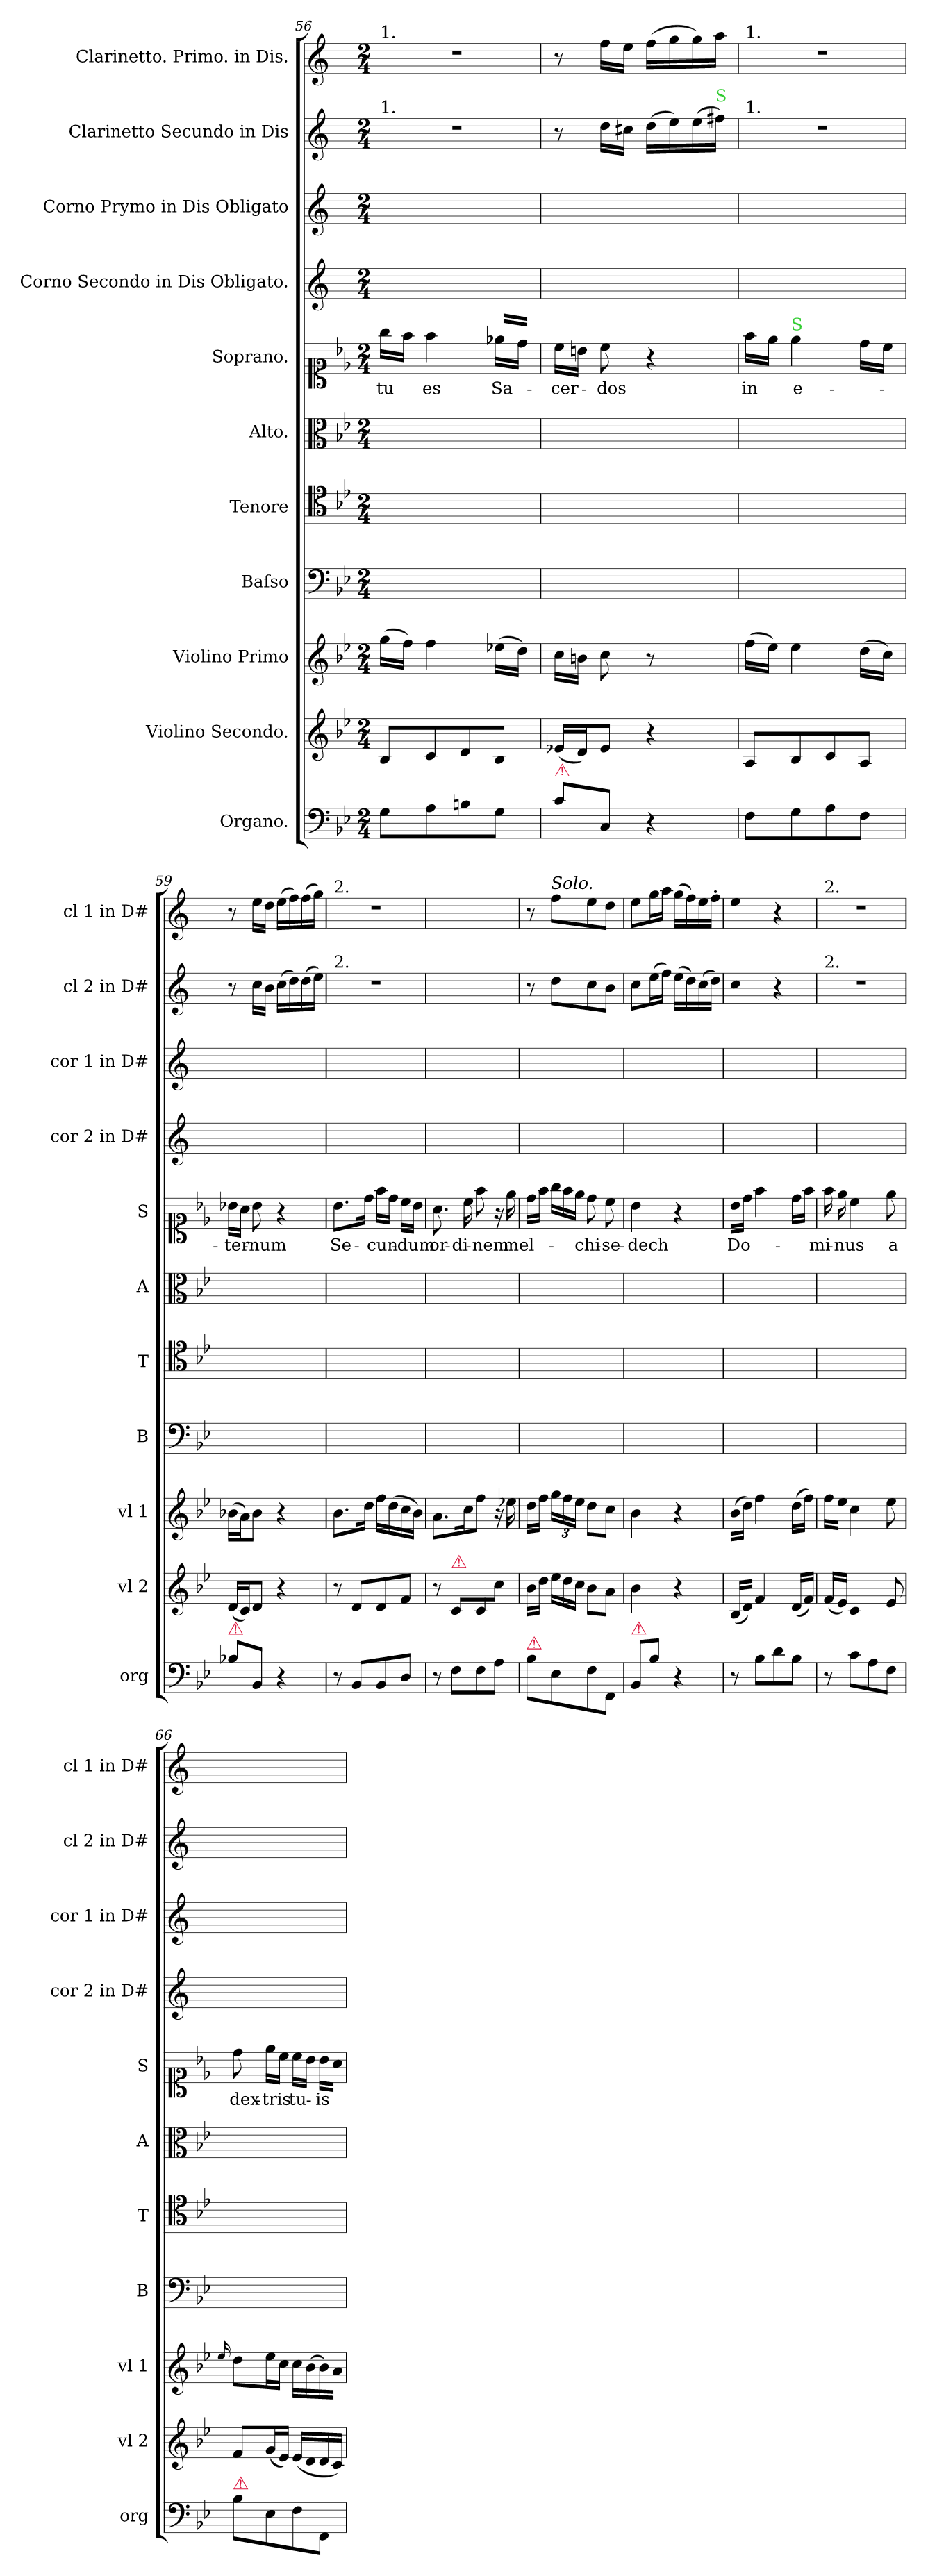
**kern	**kern	**kern	**kern	**kern	**kern	**kern	**text	**kern	**kern	**kern	**kern
*part11	*part10	*part9	*part8	*part7	*part6	*part5	*part5	*part4	*part3	*part2	*part1
*staff11	*staff10	*staff9	*staff8	*staff7	*staff6	*staff5	*staff5	*staff4	*staff3	*staff2	*staff1
*I"Organo.	*I"Violino Secondo.	*I"Violino Primo	*I"Baſso	*I"Tenore	*I"Alto.	*I"Soprano.	*	*I"Corno Secondo in Dis Obligato.	*I"Corno Prymo in Dis Obligato	*I"Clarinetto Secundo in Dis	*I"Clarinetto. Primo. in Dis.
*I'org	*I'vl 2	*I'vl 1	*I'B	*I'T	*I'A	*I'S	*	*I'cor 2 in D#	*I'cor 1 in D#	*I'cl 2 in D#	*I'cl 1 in D#
*clefF4	*clefG2	*clefG2	*clefF4	*clefC4	*clefC3	*clefC1	*	*clefG2	*clefG2	*clefG2	*clefG2
*	*	*	*	*	*	*	*	*ITrd5c9	*ITrd5c9	*ITrd1c2	*ITrd1c2
*k[b-e-]	*k[b-e-]	*k[b-e-]	*k[b-e-]	*k[b-e-]	*k[b-e-]	*k[b-e-]	*	*k[b-e-a-]	*k[b-e-a-]	*k[b-e-]	*k[b-e-]
*M2/4	*M2/4	*M2/4	*M2/4	*M2/4	*M2/4	*M2/4	*	*M2/4	*M2/4	*M2/4	*M2/4
=56	=56	=56	=56	=56	=56	=56	=56	=56	=56	=56	=56
*	*	*	*	*	*	*^	*	*	*	*	*
!	!	!	!	!	!	!	!	!	!	!	!	!LO:TX:a:t=1.
!	!	!	!	!	!	!	!	!	!	!	!LO:TX:a:t=1.	!
8G\L	8B-/L	(16gg\LL	2ryy	2ryy	2ryy	16gg\LL	4ryy	tu	2ryy	2ryy	2r	2r
.	.	16ff\JJ)	.	.	.	16ff\JJ	.	.	.	.	.	.
8A\	8c/	4ff\	.	.	.	4ff\	.	es	.	.	.	.
8Bn\	8d/	.	.	.	.	.	8ryy	.	.	.	.	.
8G\J	8B-/J	(16ee-X\LL	.	.	.	16ee-X/LL	16ee-X\LL	Sa-	.	.	.	.
.	.	16dd\JJ)	.	.	.	16dd/JJ	16dd\JJ	.	.	.	.	.
=57	=57	=57	=57	=57	=57	=57	=57	=57	=57	=57	=57	=57
!LO:TX:a:color=crimson:t=⚠	!	!	!	!	!	!	!	!	!	!	!	!
*	*	*	*	*	*	*v	*v	*	*	*	*	*
8c\L	(16e-X/LL	16cc\LL	2ryy	2ryy	2ryy	16cc\LL	-cer-	2ryy	2ryy	8r	8r
.	16d/J)	16bn\JJ	.	.	.	16bn\JJ	.	.	.	.	.
8C/J	8e-/J	8cc\	.	.	.	8cc\	-dos	.	.	16cc\LL	16ee-\LL
.	.	.	.	.	.	.	.	.	.	16bn\JJ	16dd\JJ
!	!	!LO:N:vis=8	!	!	!	!	!	!	!	!	!
4r	4r	4r	.	.	.	4r	.	.	.	(16cc\LL	(16ee-\LL
.	.	.	.	.	.	.	.	.	.	16dd\)	16ff\
.	.	.	.	.	.	.	.	.	.	(16dd\	16ff\)
!	!	!	!	!	!	!	!	!	!	!LO:TX:a:color=limegreen:t=S	!
.	.	.	.	.	.	.	.	.	.	16een\JJ)	16gg\JJ
=58	=58	=58	=58	=58	=58	=58	=58	=58	=58	=58	=58
!	!	!	!	!	!	!	!	!	!	!	!LO:TX:a:t=1.
!	!	!	!	!	!	!	!	!	!	!LO:TX:a:t=1.	!
8F\L	8A/L	(16ff\LL	2ryy	2ryy	2ryy	16ff\LL	in	2ryy	2ryy	2r	2r
.	.	16ee-\JJ)	.	.	.	16ee-\JJ	.	.	.	.	.
!	!	!	!	!	!	!LO:TX:a:color=limegreen:t=S	!	!	!	!	!
8G\	8B-/	4ee-\	.	.	.	4ee-\	e-	.	.	.	.
8A\	8c/	.	.	.	.	.	.	.	.	.	.
8F\J	8A/J	(16dd\LL	.	.	.	16dd\LL	.	.	.	.	.
.	.	16cc\JJ)	.	.	.	16cc\JJ	.	.	.	.	.
=59	=59	=59	=59	=59	=59	=59	=59	=59	=59	=59	=59
!LO:TX:a:color=crimson:t=⚠	!	!	!	!	!	!	!	!	!	!	!
8B-X\L	(16d/LL	(16b-X\LL	2ryy	2ryy	2ryy	16b-X\LL	-ter-	2ryy	2ryy	8r	8r
.	16c/J)	16a\J)	.	.	.	16a\JJ	.	.	.	.	.
8BB-/J	8d/J	8b-\J	.	.	.	8b-\	-num	.	.	16b-\LL	16dd\LL
.	.	.	.	.	.	.	.	.	.	16a\JJ	16cc\JJ
4r	4r	4r	.	.	.	4r	.	.	.	(16b-\LL	(16dd\LL
.	.	.	.	.	.	.	.	.	.	16cc\)	16ee-\)
.	.	.	.	.	.	.	.	.	.	(16cc\	(16ee-\
.	.	.	.	.	.	.	.	.	.	16dd\JJ)	16ff\JJ)
=60	=60	=60	=60	=60	=60	=60	=60	=60	=60	=60	=60
!	!	!	!	!	!	!	!	!	!	!	!LO:TX:a:t=2.
!	!	!	!	!	!	!	!	!	!	!LO:TX:a:t=2.	!
!	!	!	!	!	!	!	!	!	!	!LO:N:vis=0	!LO:N:vis=0
8r	8r	8.b-\L	2ryy	2ryy	2ryy	8.b-\L	Se-	2ryy	2ryy	2r	2r
8BB-/L	8d/L	.	.	.	.	.	.	.	.	.	.
.	.	16dd\Jk	.	.	.	16dd\Jk	.	.	.	.	.
8BB-/	8d/	16ff\LL	.	.	.	16ff\LL	-cun-	.	.	.	.
.	.	(16dd\	.	.	.	16dd\JJ	.	.	.	.	.
8D/J	8f/J	16cc\	.	.	.	16cc\LL	-dum	.	.	.	.
.	.	16b-\JJ)	.	.	.	16b-\JJ	.	.	.	.	.
=61	=61	=61	=61	=61	=61	=61	=61	=61	=61	=61	=61
8r	8r	8.a\L	2ryy	2ryy	2ryy	8.a\	or-	2ryy	2ryy	2ryy	2ryy
!	!LO:TX:a:color=crimson:t=⚠	!	!	!	!	!	!	!	!	!	!
8F\L	8c/L	.	.	.	.	.	.	.	.	.	.
.	.	16cc\K	.	.	.	16cc\	-di-	.	.	.	.
8F\	8c/	8ff\J	.	.	.	8ff\	-nem	.	.	.	.
8A\J	8cc\J	16r	.	.	.	16r	.	.	.	.	.
.	.	16ee-X\	.	.	.	16ee-\	mel-	.	.	.	.
=62	=62	=62	=62	=62	=62	=62	=62	=62	=62	=62	=62
!LO:TX:a:color=crimson:t=⚠	!	!	!	!	!	!	!	!	!	!	!
8B-\L	16b-\LL	16dd\LL	2ryy	2ryy	2ryy	16dd\LL	.	2ryy	2ryy	8r	8r
.	16dd\JJ	16ff\JJ	.	.	.	16ff\JJ	.	.	.	.	.
*	*Xtuplet	*	*	*	*	*Xtuplet	*	*	*	*	*
!	!	!	!	!	!	!	!	!	!	!	!LO:TX:a:i:t=Solo.
8E-\	24ee-\LL	24gg\LL	.	.	.	24gg\LL	.	.	.	8cc\L	8ee-\L
.	24dd\	24ff\	.	.	.	24ff\	.	.	.	.	.
.	24cc\JJ	24ee-\JJ	.	.	.	24ee-\JJ	.	.	.	.	.
8F\	8b-\L	8dd\L	.	.	.	8dd\	-chi-	.	.	8b-\	8dd\
8FF/J	8a\J	8cc\J	.	.	.	8cc\	-se-	.	.	8a\J	8cc\J
=63	=63	=63	=63	=63	=63	=63	=63	=63	=63	=63	=63
!LO:TX:a:color=crimson:t=⚠	!	!	!	!	!	!	!	!	!	!	!
8BB-/L	4b-\	4b-\	2ryy	2ryy	2ryy	4b-\	-dech	2ryy	2ryy	8b-\L	8dd\L
8B-\J	.	.	.	.	.	.	.	.	.	(16dd\L	16ff\L
.	.	.	.	.	.	.	.	.	.	16ee-\JJ)	16gg\JJ
4r	4r	4r	.	.	.	4r	.	.	.	(16dd\LL	(16ff\LL
.	.	.	.	.	.	.	.	.	.	16cc\)	16ee-\)
.	.	.	.	.	.	.	.	.	.	(16b-\	16dd\
.	.	.	.	.	.	.	.	.	.	16cc\JJ)	16ee-'\JJ
=64	=64	=64	=64	=64	=64	=64	=64	=64	=64	=64	=64
8r	(16B-/LL	(16b-\LL	2ryy	2ryy	2ryy	16b-\LL	Do-	2ryy	2ryy	4b-\	4dd\
.	16d/JJ)	16dd\JJ)	.	.	.	16dd\JJ	.	.	.	.	.
8B-\L	4f/	4ff\	.	.	.	4ff\	.	.	.	.	.
8d\	.	.	.	.	.	.	.	.	.	4r	4r
8B-\J	(16d/LL	(16dd\LL	.	.	.	16dd\LL	.	.	.	.	.
.	16f/JJ)	16ff\JJ)	.	.	.	16ff\JJ	.	.	.	.	.
=65	=65	=65	=65	=65	=65	=65	=65	=65	=65	=65	=65
!	!	!	!	!	!	!	!	!	!	!	!LO:TX:a:t=2.
!	!	!	!	!	!	!	!	!	!	!LO:TX:a:t=2.	!
!	!	!	!	!	!	!	!	!	!	!LO:N:vis=0	!LO:N:vis=0
8r	(16f/LL	16ff\LL	2ryy	2ryy	2ryy	16ff\	-mi-	2ryy	2ryy	2r	2r
.	16e-/JJ)	16ee-\JJ	.	.	.	16ee-\	-nus	.	.	.	.
8c\L	4c/	4cc\	.	.	.	4cc\	.	.	.	.	.
8A\	.	.	.	.	.	.	.	.	.	.	.
8F\J	8e-/	8ee-\	.	.	.	8ee-\	a	.	.	.	.
=66	=66	=66	=66	=66	=66	=66	=66	=66	=66	=66	=66
.	.	16qqee-/	.	.	.	.	.	.	.	.	.
!LO:TX:a:color=crimson:t=⚠	!	!	!	!	!	!	!	!	!	!	!
8B-\L	8f/L	8dd\L	2ryy	2ryy	2ryy	8dd\	dex-	2ryy	2ryy	2ryy	2ryy
8E-\	(16g/L	16ee-\L	.	.	.	16ee-\LL	-tris	.	.	.	.
.	16e-/JJ)	16cc\JJ	.	.	.	16cc\JJ	.	.	.	.	.
8F\	(16e-/LL	16cc\LL	.	.	.	16cc\LL	tu-	.	.	.	.
.	16d/	(16b-\	.	.	.	16b-\JJ	.	.	.	.	.
8FF/J	16d/	16b-\)	.	.	.	16b-\LL	-is	.	.	.	.
.	16c/JJ)	16a\JJ	.	.	.	16a\JJ	.	.	.	.	.
=	=	=	=	=	=	=	=	=	=	=	=
*-	*-	*-	*-	*-	*-	*-	*-	*-	*-	*-	*-
